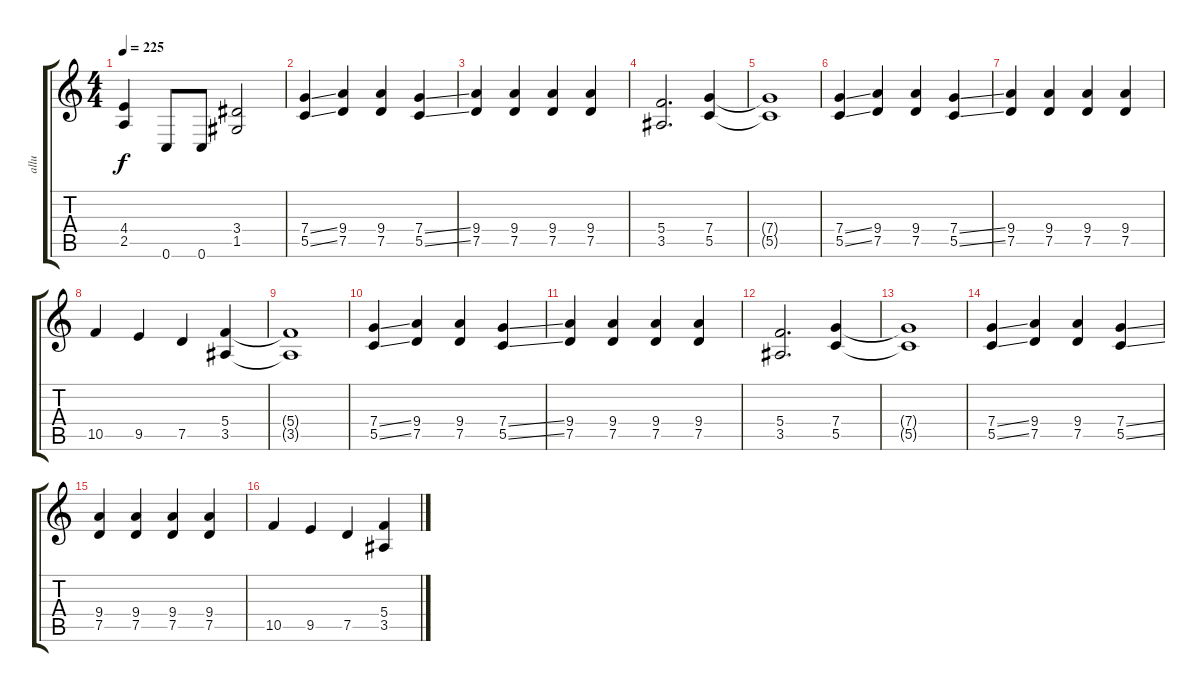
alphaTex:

\track ("allu" "allu") {instrument distortionguitar}
\staff {score tabs}
\tuning (D4 A3 F3 C3 G2 C2) {hide}
\ts (4 4)
\tempo 225
\clef g2
\ks c
(4.4{t} 2.5{t}).4{dy f} 0.6.8 0.6.8 (3.4 1.5).2 |
(7.4{ss} 5.5{ss}).4 (9.4 7.5).4 (9.4 7.5).4 (7.4{ss} 5.5{ss}).4 |
(9.4 7.5).4 (9.4 7.5).4 (9.4 7.5).4 (9.4 7.5).4 |
(5.4 3.5).2{d} (7.4 5.5).4 |
(7.4{t} 5.5{t}).1 |
(7.4{ss} 5.5{ss}).4 (9.4 7.5).4 (9.4 7.5).4 (7.4{ss} 5.5{ss}).4 |
(9.4 7.5).4 (9.4 7.5).4 (9.4 7.5).4 (9.4 7.5).4 |
10.5.4 9.5.4 7.5.4 (5.4 3.5).4 |
(5.4{t} 3.5{t}).1 |
(7.4{ss} 5.5{ss}).4 (9.4 7.5).4 (9.4 7.5).4 (7.4{ss} 5.5{ss}).4 |
(9.4 7.5).4 (9.4 7.5).4 (9.4 7.5).4 (9.4 7.5).4 |
(5.4 3.5).2{d} (7.4 5.5).4 |
(7.4{t} 5.5{t}).1 |
(7.4{ss} 5.5{ss}).4 (9.4 7.5).4 (9.4 7.5).4 (7.4{ss} 5.5{ss}).4 |
(9.4 7.5).4 (9.4 7.5).4 (9.4 7.5).4 (9.4 7.5).4 |
10.5.4 9.5.4 7.5.4 (5.4 3.5).4
